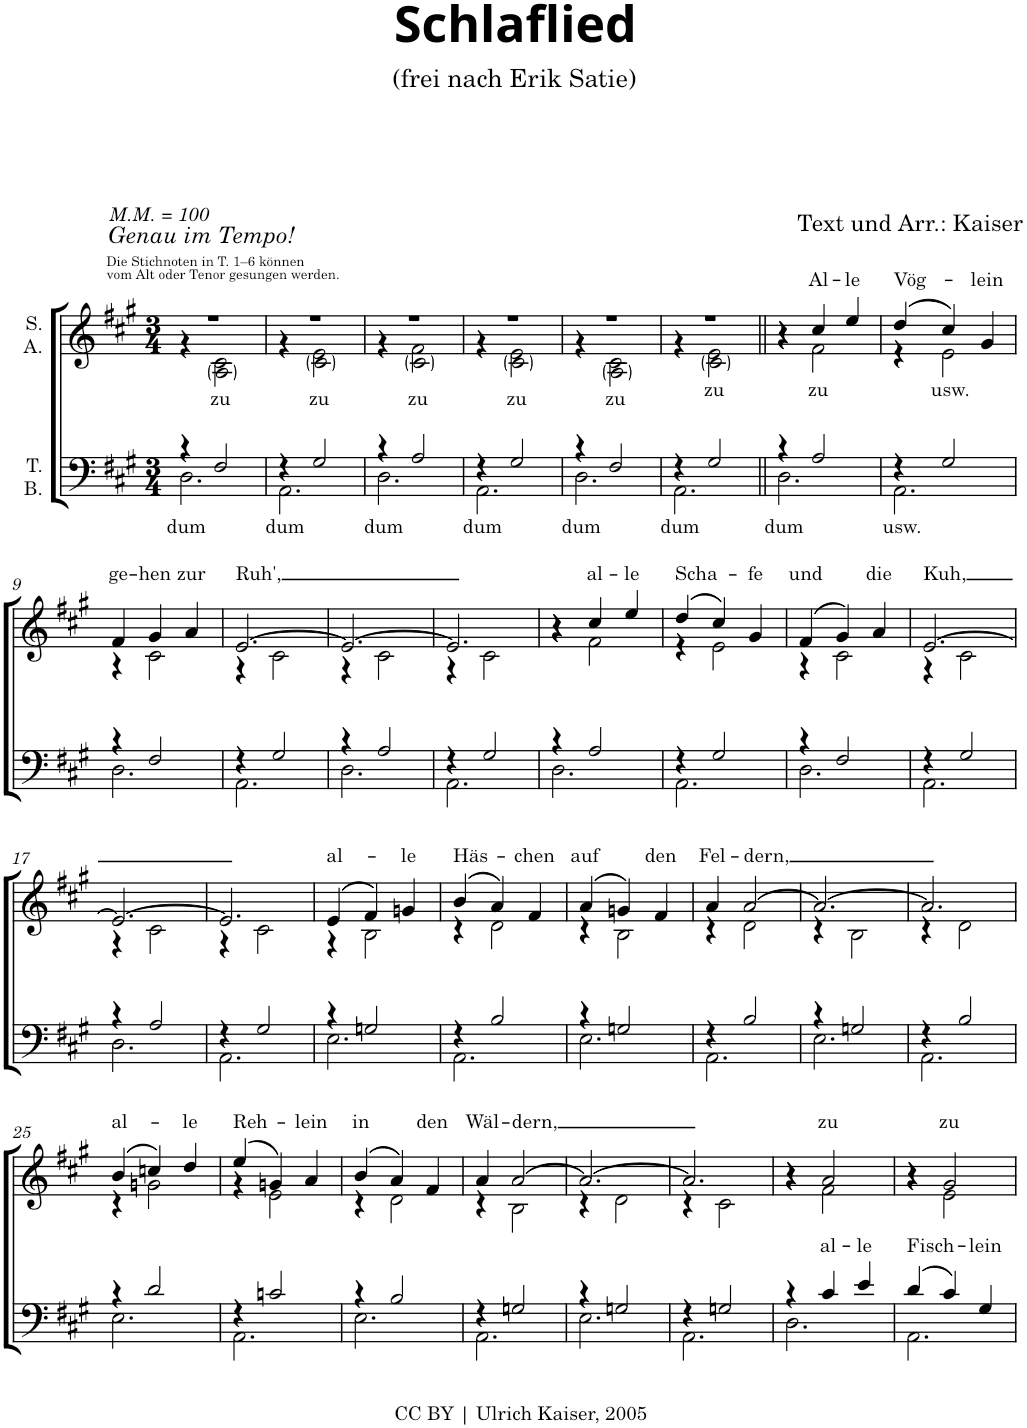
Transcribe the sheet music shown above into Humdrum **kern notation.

**kern	**text	**kern	**text
*part2	*part2	*part1	*part1
*staff2	*staff2	*staff1	*staff1
*I"T. B.	*	*I"S. A.	*
*clefF4	*	*clefG2	*
*k[f#c#g#]	*	*k[f#c#g#]	*
*A:	*	*A:	*
*M3/4	*	*M3/4	*
=1	=1	=1	=1
*^	*	*	*
!	!	!	!LO:TX:a:i:t=Genau im Tempo!	!
!	!	!	!LO:TX:a:i:t=M.M. = 100	!
!	!	!	!LO:TX:a:t=Die Stichnoten in T. 1–6 können	!
!	!	!	!LO:TX:a:t=vom Alt oder Tenor gesungen werden.	!
!	!	!LO:LY:b	!	!
*	*	*	*^	*
*	*	*	*	*^	*
4r	2.D\	dum	2.r	4r	4ryy	.
!	!	!	!	!	!	!LO:LY:b
2F#/	.	.	.	2c#\	2A	zu
=2	=2	=2	=2	=2	=2	=2
!	!	!LO:LY:b	!	!	!	!
4r	2.AA\	dum	2.r	4r	4ryy	.
!	!	!	!	!	!	!LO:LY:b
2G#/	.	.	.	2e\	2c#	zu
=3	=3	=3	=3	=3	=3	=3
!	!	!LO:LY:b	!	!	!	!
4r	2.D\	dum	2.r	4r	4ryy	.
!	!	!	!	!	!	!LO:LY:b
2A/	.	.	.	2f#\	2c#	zu
=4	=4	=4	=4	=4	=4	=4
!	!	!LO:LY:b	!	!	!	!
4r	2.AA\	dum	2.r	4r	4ryy	.
!	!	!	!	!	!	!LO:LY:b
2G#/	.	.	.	2e\	2c#	zu
=5	=5	=5	=5	=5	=5	=5
!	!	!LO:LY:b	!	!	!	!
4r	2.D\	dum	2.r	4r	4ryy	.
!	!	!	!	!	!	!LO:LY:b
2F#/	.	.	.	2c#\	2A	zu
=6	=6	=6	=6	=6	=6	=6
!	!	!LO:LY:b	!	!	!	!
4r	2.AA\	dum	2.r	4r	4ryy	.
!	!	!	!	!LO:TX:a:t=Text und Arr.&colon; Kaiser	!	!
!	!	!	!	!	!	!LO:LY:b
2G#/	.	.	.	2e\	2c#	zu
=7||	=7||	=7||	=7||	=7||	=7||	=7||
!	!	!LO:LY:b	!	!	!	!
*	*	*	*	*v	*v	*
4r	2.D\	dum	4r	4r	.
!	!	!	!	!	!LO:LY:a
!	!	!	!	!	!LO:LY:b
2A/	.	.	4cc#/	2f#\	zu
!	!	!	!	!	!LO:LY:a
.	.	.	4ee/	.	-le
=8	=8	=8	=8	=8	=8
!	!	!LO:LY:b	!	!	!LO:LY:a
4r	2.AA\	usw.	(4dd/	4r	Vög-
!	!	!	!	!	!LO:LY:b
2G#/	.	.	4cc#/)	2e\	usw.
!	!	!	!	!	!LO:LY:a
.	.	.	4g#/	.	-lein
!!LO:LB:g=z	!!
=9	=9	=9	=9	=9	=9
!	!	!	!	!	!LO:LY:a
4r	2.D\	.	4f#/	4r	ge-
!	!	!	!	!	!LO:LY:a
2F#/	.	.	4g#/	2c#\	-hen
!	!	!	!	!	!LO:LY:a
.	.	.	4a/	.	zur
=10	=10	=10	=10	=10	=10
!	!	!	!	!	!LO:LY:a
4r	2.AA\	.	[2.e/	4r	Ruh',
2G#/	.	.	.	2c#\	.
=11	=11	=11	=11	=11	=11
4r	2.D\	.	2.e/_	4r	.
2A/	.	.	.	2c#\	.
=12	=12	=12	=12	=12	=12
4r	2.AA\	.	2.e/]	4r	.
2G#/	.	.	.	2c#\	.
=13	=13	=13	=13	=13	=13
4r	2.D\	.	4r	4r	.
!	!	!	!	!	!LO:LY:a
2A/	.	.	4cc#/	2f#\	al-
!	!	!	!	!	!LO:LY:a
.	.	.	4ee/	.	-le
=14	=14	=14	=14	=14	=14
!	!	!	!	!	!LO:LY:a
4r	2.AA\	.	(4dd/	4r	Scha-
2G#/	.	.	4cc#/)	2e\	.
!	!	!	!	!	!LO:LY:a
.	.	.	4g#/	.	-fe
=15	=15	=15	=15	=15	=15
!	!	!	!	!	!LO:LY:a
4r	2.D\	.	(4f#/	4r	und
2F#/	.	.	4g#/)	2c#\	.
!	!	!	!	!	!LO:LY:a
.	.	.	4a/	.	die
=16	=16	=16	=16	=16	=16
!	!	!	!	!	!LO:LY:a
4r	2.AA\	.	[2.e/	4r	Kuh,
2G#/	.	.	.	2c#\	.
!!LO:LB:g=z	!!
=17	=17	=17	=17	=17	=17
4r	2.D\	.	2.e/_	4r	.
2A/	.	.	.	2c#\	.
=18	=18	=18	=18	=18	=18
4r	2.AA\	.	2.e/]	4r	.
2G#/	.	.	.	2c#\	.
=19	=19	=19	=19	=19	=19
!	!	!	!	!	!LO:LY:a
4r	2.E\	.	(4e/	4r	al-
2Gn/	.	.	4f#/)	2B\	.
!	!	!	!	!	!LO:LY:a
.	.	.	4gn/	.	-le
=20	=20	=20	=20	=20	=20
!	!	!	!	!	!LO:LY:a
4r	2.AA\	.	(4b/	4r	Häs-
2B/	.	.	4a/)	2d\	.
!	!	!	!	!	!LO:LY:a
.	.	.	4f#/	.	-chen
=21	=21	=21	=21	=21	=21
!	!	!	!	!	!LO:LY:a
4r	2.E\	.	(4a/	4r	auf
2Gn/	.	.	4gn/)	2B\	.
!	!	!	!	!	!LO:LY:a
.	.	.	4f#/	.	den
=22	=22	=22	=22	=22	=22
!	!	!	!	!	!LO:LY:a
4r	2.AA\	.	4a/	4r	Fel-
!	!	!	!	!	!LO:LY:a
2B/	.	.	[2a/	2d\	-dern,
=23	=23	=23	=23	=23	=23
4r	2.E\	.	2.a/_	4r	.
2Gn/	.	.	.	2B\	.
=24	=24	=24	=24	=24	=24
4r	2.AA\	.	2.a/]	4r	.
2B/	.	.	.	2d\	.
!!LO:LB:g=z	!!
=25	=25	=25	=25	=25	=25
!	!	!	!	!	!LO:LY:a
4r	2.E\	.	(4b/	4r	al-
2d/	.	.	4ccn/)	2gn\	.
!	!	!	!	!	!LO:LY:a
.	.	.	4dd/	.	-le
=26	=26	=26	=26	=26	=26
!	!	!	!	!	!LO:LY:a
4r	2.AA\	.	(4ee/	4r	Reh-
2cn/	.	.	4gn/)	2e\	.
!	!	!	!	!	!LO:LY:a
.	.	.	4a/	.	-lein
=27	=27	=27	=27	=27	=27
!	!	!	!	!	!LO:LY:a
4r	2.E\	.	(4b/	4r	in
2B/	.	.	4a/)	2d\	.
!	!	!	!	!	!LO:LY:a
.	.	.	4f#/	.	den
=28	=28	=28	=28	=28	=28
!LO:TX:b:t=CC BY | Ulrich Kaiser, 2005	!	!	!	!	!
!	!	!	!	!	!LO:LY:a
4r	2.AA\	.	4a/	4r	Wäl-
!	!	!	!	!	!LO:LY:a
2Gn/	.	.	[2a/	2B\	-dern,
=29	=29	=29	=29	=29	=29
4r	2.E\	.	2.a/_	4r	.
2Gn/	.	.	.	2d\	.
=30	=30	=30	=30	=30	=30
4r	2.AA\	.	2.a/]	4r	.
2Gn/	.	.	.	2c#\	.
=31	=31	=31	=31	=31	=31
4r	2.D\	.	4r	4r	.
!	!	!LO:LY:a	!	!	!LO:LY:a
4c#/	.	al-	2a/	2f#\	zu
!	!	!LO:LY:a	!	!	!
4e/	.	-le	.	.	.
=32	=32	=32	=32	=32	=32
!	!	!LO:LY:a	!	!	!
(4d/	2.AA\	Fisch-	4r	4r	.
!	!	!	!	!	!LO:LY:a
4c#/)	.	.	2g#/	2e\	zu
!	!	!LO:LY:a	!	!	!
4G#/	.	-lein	.	.	.
*v	*v	*	*	*	*
*	*	*v	*v	*
=	=	=	=
*-	*-	*-	*-
